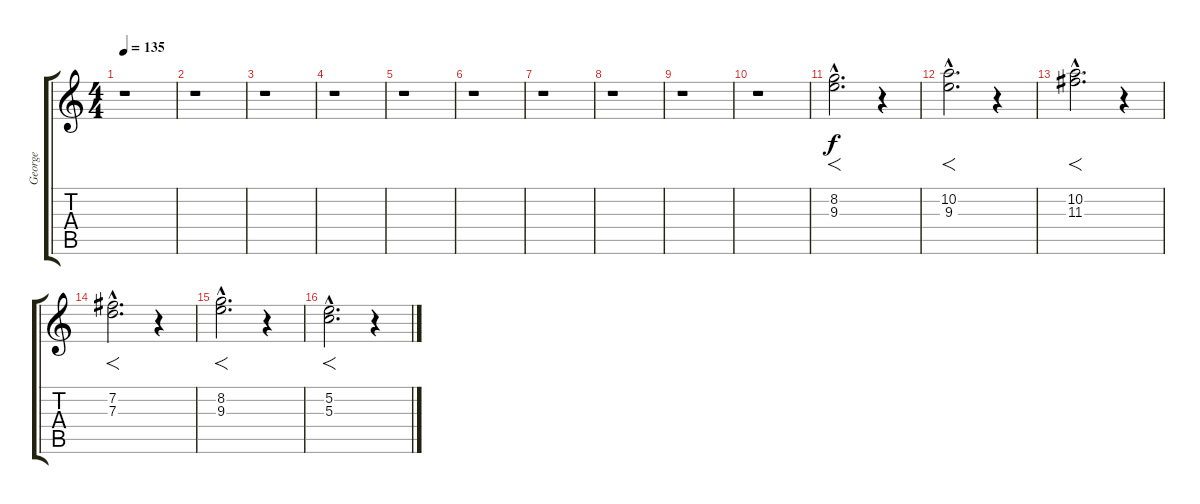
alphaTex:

\track ("George" "George") {instrument acousticguitarsteel}
\staff {score tabs}
\tuning (E4 B3 G3 D3 A2 E2) {hide}
\ts (4 4)
\tempo 135
\clef g2
\ks c
r.1{dy f instrument acousticguitarsteel} |
r.1 |
r.1 |
r.1 |
r.1 |
r.1 |
r.1 |
r.1 |
r.1 |
r.1 |
(8.2{hac} 9.3{hac}).2{f d volume 16 instrument harmonica} r.4 |
(10.2{hac} 9.3{hac}).2{f d} r.4 |
(10.2{hac} 11.3{hac}).2{f d} r.4 |
(7.2{hac} 7.3{hac}).2{f d} r.4 |
(8.2{hac} 9.3{hac}).2{f d} r.4 |
(5.2{hac} 5.3{hac}).2{f d} r.4
